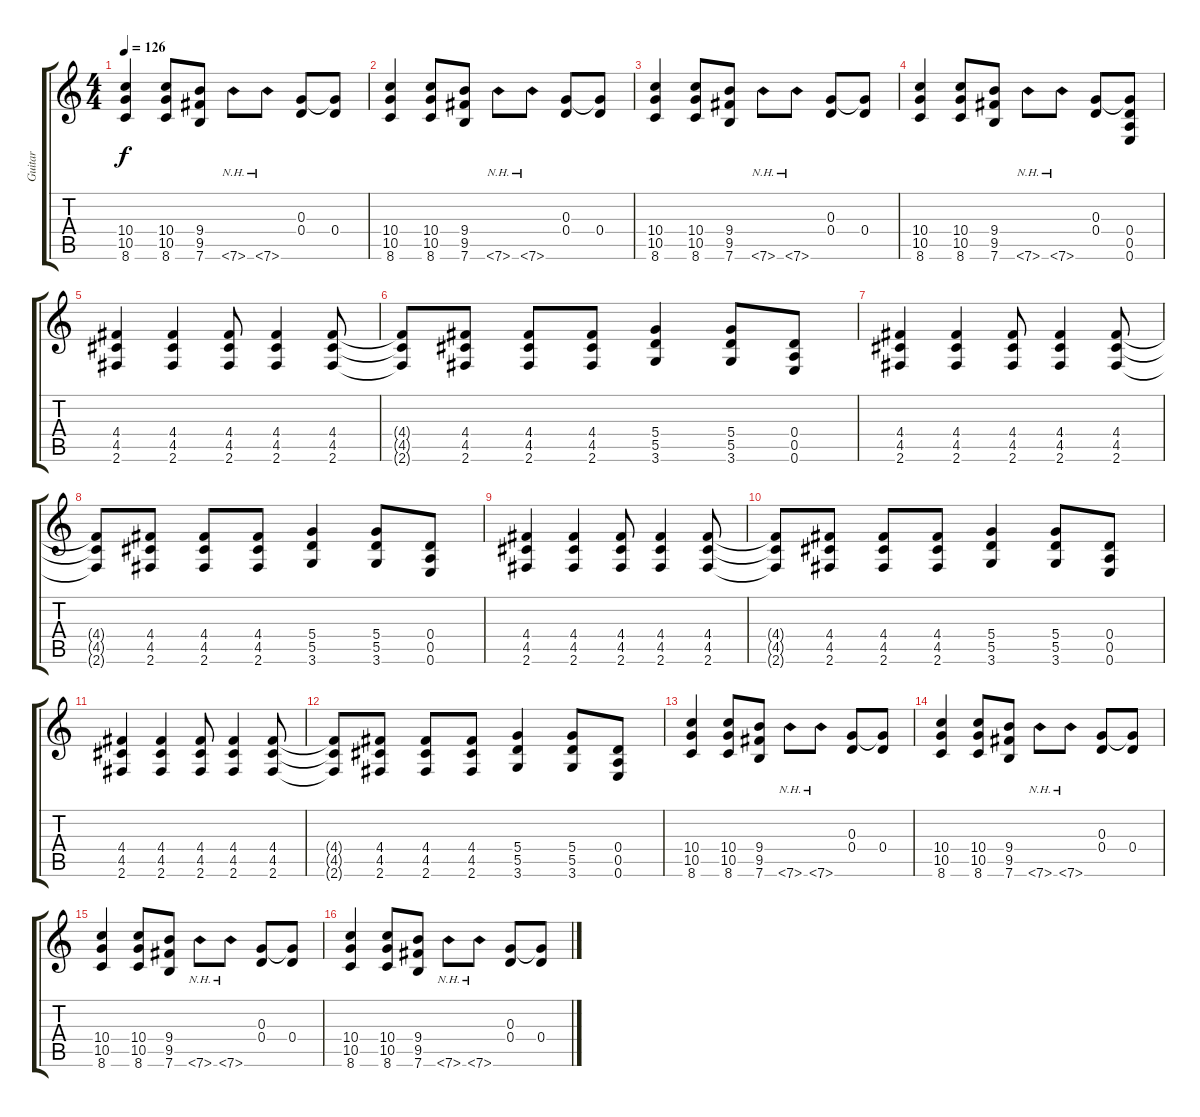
\track ("Guitar" "Guitar") {instrument distortionguitar}
\staff {score tabs}
\tuning (E4 B3 G3 D3 A2 E2) {hide}
\ts (4 4)
\tempo 126
\clef g2
\ks c
(10.4 10.5 8.6).4{dy f} (10.4 10.5 8.6).8 (9.4 9.5 7.6).8 7.6{nh}.8 7.6{nh}.8 (0.3 0.4).8 (0.3{t} 0.4).8 |
(10.4 10.5 8.6).4 (10.4 10.5 8.6).8 (9.4 9.5 7.6).8 7.6{nh}.8 7.6{nh}.8 (0.3 0.4).8 (0.3{t} 0.4).8 |
(10.4 10.5 8.6).4 (10.4 10.5 8.6).8 (9.4 9.5 7.6).8 7.6{nh}.8 7.6{nh}.8 (0.3 0.4).8 (0.3{t} 0.4).8 |
(10.4 10.5 8.6).4 (10.4 10.5 8.6).8 (9.4 9.5 7.6).8 7.6{nh}.8 7.6{nh}.8 (0.3 0.4).8 (0.3{t} 0.4 0.5 0.6).8 |
(4.4 4.5 2.6).4 (4.4 4.5 2.6).4 (4.4 4.5 2.6).8 (4.4 4.5 2.6).4 (4.4 4.5 2.6).8 |
(4.4{t} 4.5{t} 2.6{t}).8 (4.4 4.5 2.6).8 (4.4 4.5 2.6).8 (4.4 4.5 2.6).8 (5.4 5.5 3.6).4 (5.4 5.5 3.6).8 (0.4 0.5 0.6).8 |
(4.4 4.5 2.6).4 (4.4 4.5 2.6).4 (4.4 4.5 2.6).8 (4.4 4.5 2.6).4 (4.4 4.5 2.6).8 |
(4.4{t} 4.5{t} 2.6{t}).8 (4.4 4.5 2.6).8 (4.4 4.5 2.6).8 (4.4 4.5 2.6).8 (5.4 5.5 3.6).4 (5.4 5.5 3.6).8 (0.4 0.5 0.6).8 |
(4.4 4.5 2.6).4 (4.4 4.5 2.6).4 (4.4 4.5 2.6).8 (4.4 4.5 2.6).4 (4.4 4.5 2.6).8 |
(4.4{t} 4.5{t} 2.6{t}).8 (4.4 4.5 2.6).8 (4.4 4.5 2.6).8 (4.4 4.5 2.6).8 (5.4 5.5 3.6).4 (5.4 5.5 3.6).8 (0.4 0.5 0.6).8 |
(4.4 4.5 2.6).4 (4.4 4.5 2.6).4 (4.4 4.5 2.6).8 (4.4 4.5 2.6).4 (4.4 4.5 2.6).8 |
(4.4{t} 4.5{t} 2.6{t}).8 (4.4 4.5 2.6).8 (4.4 4.5 2.6).8 (4.4 4.5 2.6).8 (5.4 5.5 3.6).4 (5.4 5.5 3.6).8 (0.4 0.5 0.6).8 |
(10.4 10.5 8.6).4 (10.4 10.5 8.6).8 (9.4 9.5 7.6).8 7.6{nh}.8 7.6{nh}.8 (0.3 0.4).8 (0.3{t} 0.4).8 |
(10.4 10.5 8.6).4 (10.4 10.5 8.6).8 (9.4 9.5 7.6).8 7.6{nh}.8 7.6{nh}.8 (0.3 0.4).8 (0.3{t} 0.4).8 |
(10.4 10.5 8.6).4 (10.4 10.5 8.6).8 (9.4 9.5 7.6).8 7.6{nh}.8 7.6{nh}.8 (0.3 0.4).8 (0.3{t} 0.4).8 |
(10.4 10.5 8.6).4 (10.4 10.5 8.6).8 (9.4 9.5 7.6).8 7.6{nh}.8 7.6{nh}.8 (0.3 0.4).8 (0.3{t} 0.4).8
